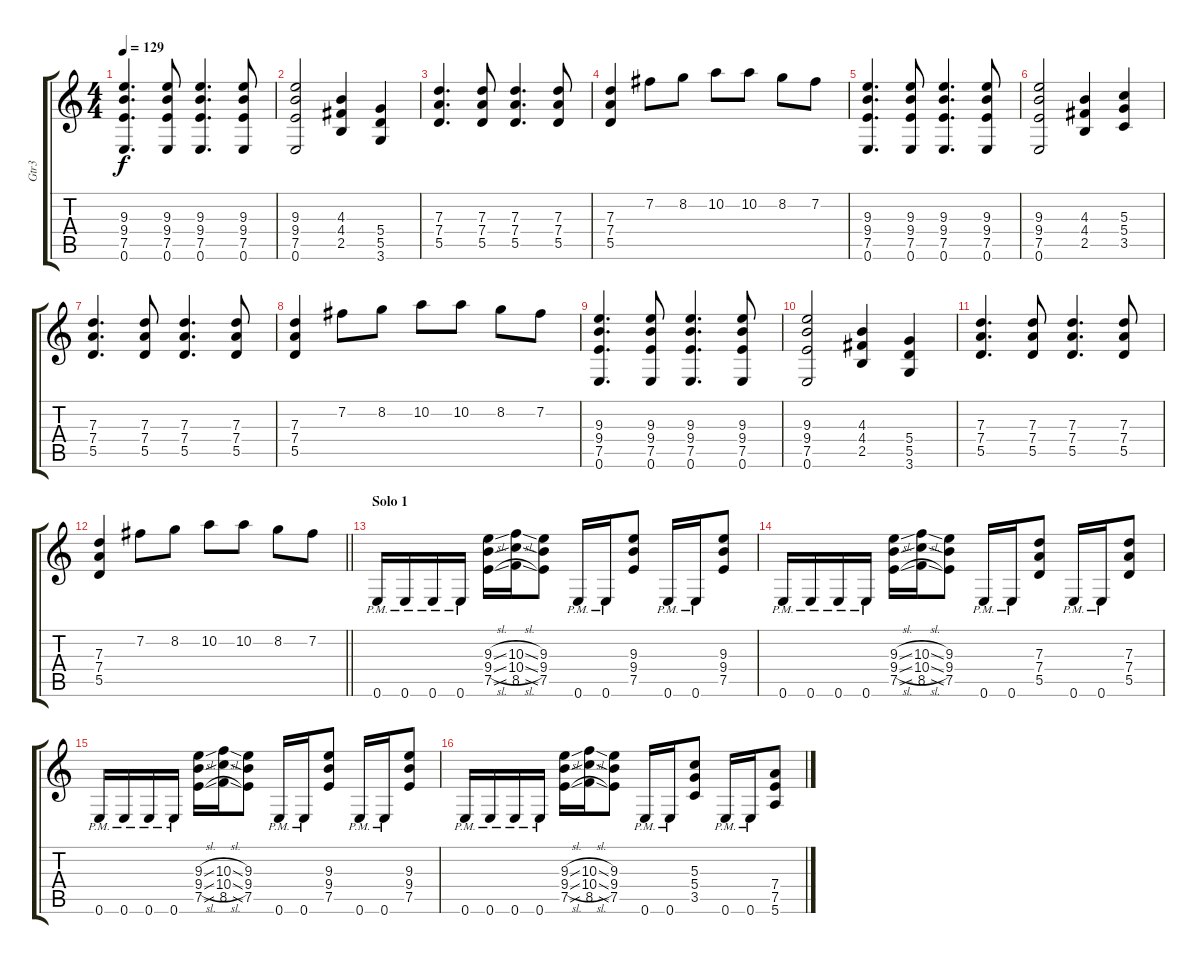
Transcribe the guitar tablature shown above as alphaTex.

\track ("Gtr3" "Gtr3") {instrument distortionguitar}
\staff {score tabs}
\tuning (E4 B3 G3 D3 A2 E2) {hide}
\ts (4 4)
\tempo 129
\clef g2
\ks c
(9.3 9.4 7.5 0.6).4{d dy f} (9.3 9.4 7.5 0.6).8 (9.3 9.4 7.5 0.6).4{d} (9.3 9.4 7.5 0.6).8 |
(9.3 9.4 7.5 0.6).2 (4.3 4.4 2.5).4 (5.4 5.5 3.6).4 |
(7.3 7.4 5.5).4{d} (7.3 7.4 5.5).8 (7.3 7.4 5.5).4{d} (7.3 7.4 5.5).8 |
(7.3 7.4 5.5).4 7.2.8 8.2.8 10.2.8 10.2.8 8.2.8 7.2.8 |
(9.3 9.4 7.5 0.6).4{d} (9.3 9.4 7.5 0.6).8 (9.3 9.4 7.5 0.6).4{d} (9.3 9.4 7.5 0.6).8 |
(9.3 9.4 7.5 0.6).2 (4.3 4.4 2.5).4 (5.3 5.4 3.5).4 |
(7.3 7.4 5.5).4{d} (7.3 7.4 5.5).8 (7.3 7.4 5.5).4{d} (7.3 7.4 5.5).8 |
(7.3 7.4 5.5).4 7.2.8 8.2.8 10.2.8 10.2.8 8.2.8 7.2.8 |
(9.3 9.4 7.5 0.6).4{d} (9.3 9.4 7.5 0.6).8 (9.3 9.4 7.5 0.6).4{d} (9.3 9.4 7.5 0.6).8 |
(9.3 9.4 7.5 0.6).2 (4.3 4.4 2.5).4 (5.4 5.5 3.6).4 |
(7.3 7.4 5.5).4{d} (7.3 7.4 5.5).8 (7.3 7.4 5.5).4{d} (7.3 7.4 5.5).8 |
\barLineRight lightlight
(7.3 7.4 5.5).4 7.2.8 8.2.8 10.2.8 10.2.8 8.2.8 7.2.8 |
\section ("" "Solo 1")
0.6{pm}.16 0.6{pm}.16 0.6{pm}.16 0.6{pm}.16 (9.3{sl} 9.4{sl} 7.5{sl}).16 (10.3{sl} 10.4{sl} 8.5{sl}).16 (9.3 9.4 7.5).8 0.6{pm}.16 0.6{pm}.16 (9.3 9.4 7.5).8 0.6{pm}.16 0.6{pm}.16 (9.3 9.4 7.5).8 |
0.6{pm}.16 0.6{pm}.16 0.6{pm}.16 0.6{pm}.16 (9.3{sl} 9.4{sl} 7.5{sl}).16 (10.3{sl} 10.4{sl} 8.5{sl}).16 (9.3 9.4 7.5).8 0.6{pm}.16 0.6{pm}.16 (7.3 7.4 5.5).8 0.6{pm}.16 0.6{pm}.16 (7.3 7.4 5.5).8 |
0.6{pm}.16 0.6{pm}.16 0.6{pm}.16 0.6{pm}.16 (9.3{sl} 9.4{sl} 7.5{sl}).16 (10.3{sl} 10.4{sl} 8.5{sl}).16 (9.3 9.4 7.5).8 0.6{pm}.16 0.6{pm}.16 (9.3 9.4 7.5).8 0.6{pm}.16 0.6{pm}.16 (9.3 9.4 7.5).8 |
0.6{pm}.16 0.6{pm}.16 0.6{pm}.16 0.6{pm}.16 (9.3{sl} 9.4{sl} 7.5{sl}).16 (10.3{sl} 10.4{sl} 8.5{sl}).16 (9.3 9.4 7.5).8 0.6{pm}.16 0.6{pm}.16 (5.3 5.4 3.5).8 0.6{pm}.16 0.6{pm}.16 (7.4 7.5 5.6).8
